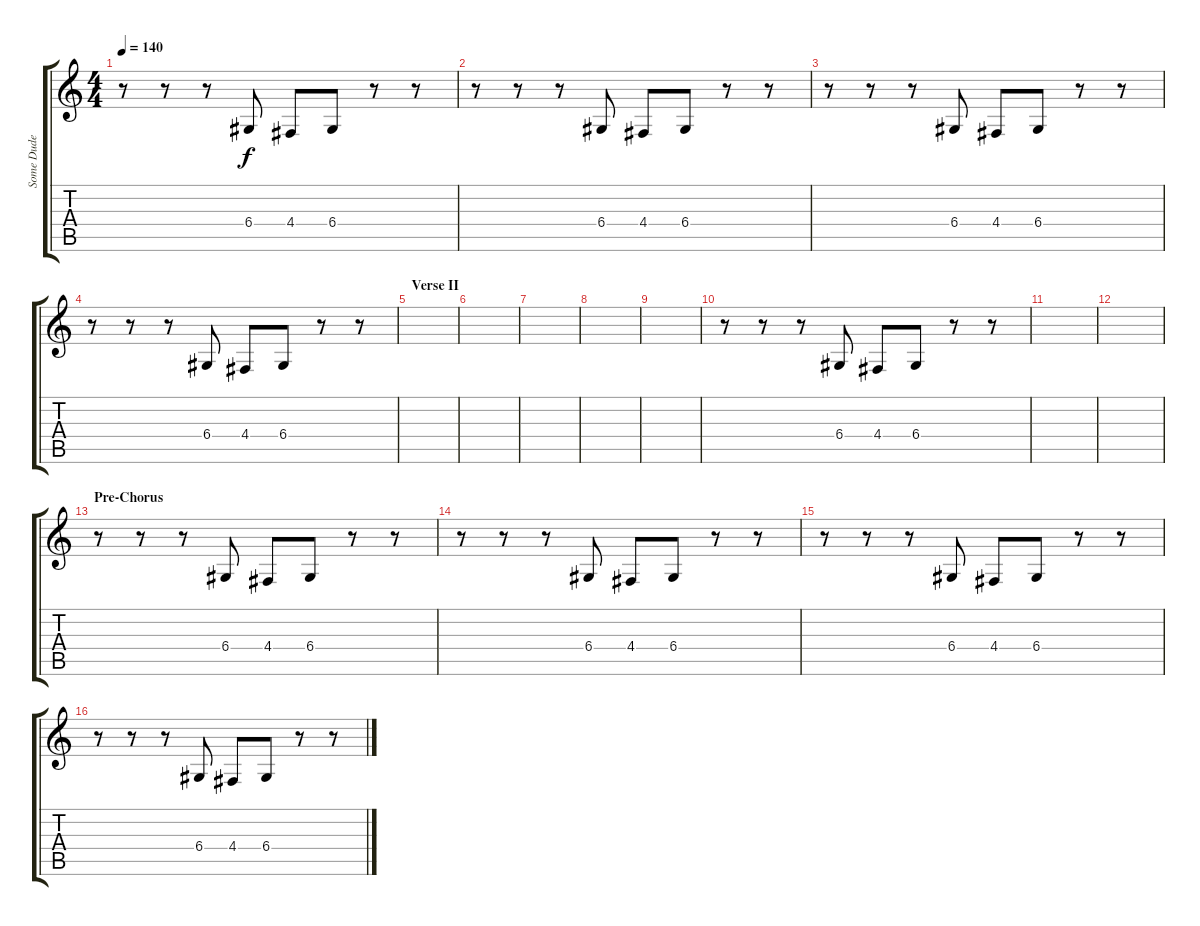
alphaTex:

\track ("Some Dude I (Synth)" "Some Dude ") {instrument lead2sawtooth}
\staff {score tabs}
\tuning (E4 B3 G3 D3 A2 E2) {hide}
\ts (4 4)
\tempo 140
\clef g2
\ks c
r.8{dy f volume 2} r.8 r.8 6.4.8 4.4.8 6.4.8 r.8 r.8 |
r.8{volume 2} r.8 r.8 6.4.8 4.4.8 6.4.8 r.8 r.8 |
r.8{volume 2} r.8 r.8 6.4.8 4.4.8 6.4.8 r.8 r.8 |
r.8{volume 2} r.8 r.8 6.4.8 4.4.8 6.4.8 r.8 r.8 |
\section ("" "Verse II")
|
|
|
|
|
r.8{volume 2} r.8 r.8 6.4.8 4.4.8 6.4.8 r.8 r.8 |
|
|
\section ("" "Pre-Chorus")
r.8{volume 2} r.8 r.8 6.4.8 4.4.8 6.4.8 r.8 r.8 |
r.8{volume 2} r.8 r.8 6.4.8 4.4.8 6.4.8 r.8 r.8 |
r.8 r.8 r.8 6.4.8 4.4.8 6.4.8 r.8 r.8 |
r.8 r.8 r.8 6.4.8 4.4.8 6.4.8 r.8 r.8
